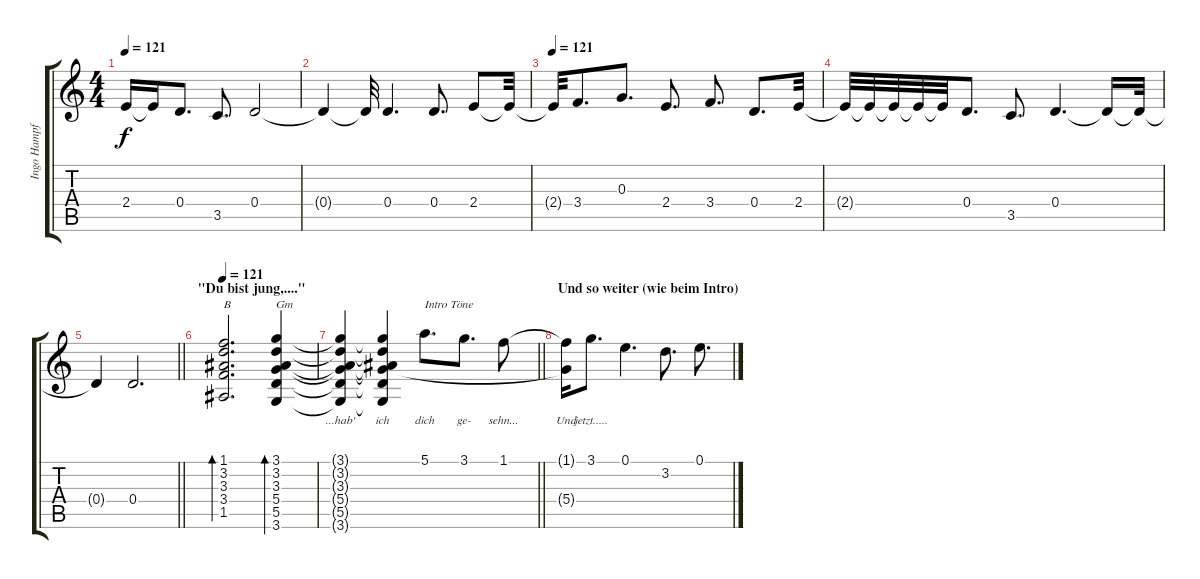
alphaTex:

\track ("Ingo Hampf" "Ingo Hampf") {instrument acousticguitarnylon}
\staff {score tabs}
\tuning (E4 B3 G3 D3 A2 E2) {hide}
\ts (4 4)
\tempo 121
\clef g2
\ks c
2.4{t}.16{dy f} 2.4{t}.16 0.4.8{d} 3.5.8{d} 0.4.2 |
0.4{t}.4 0.4{t}.32 0.4.4{d} 0.4.8{d} 2.4.8 2.4{t}.32 |
\tempo 121
2.4{t}.32 3.4.8{d} 0.3.8{d} 2.4.8{d} 3.4.8{d} 0.4.8{d} 2.4.32 |
2.4{t}.32 2.4{t}.32 2.4{t}.32 2.4{t}.32 2.4{t}.32 0.4.8{d} 3.5.8{d} 0.4.4{d} 0.4{t}.16 0.4{t}.32 |
\barLineRight lightlight
0.4{t}.4 0.4.2{d} |
\section ("" "\"Du bist jung,....\"")
\tempo 121
(1.1 3.2 3.3 3.4 1.5).2{d bd 480 txt "B"} (3.1 3.2 3.3 5.4 5.5 3.6).4{bd 480 txt "Gm"} |
\barLineRight lightlight
(3.1{t} 3.2{t} 3.3{t} 5.4{t} 5.5{t} 3.6{t}).4{lyrics (0 "...hab'") lyrics (1 "") lyrics (2 "") lyrics (3 "") lyrics (4 "")} (3.1{t} 3.2{t} 3.3{t} 5.4{t} 5.5{t} 3.6{t}).4{lyrics (0 "ich") lyrics (1 "") lyrics (2 "") lyrics (3 "") lyrics (4 "")} 5.1.8{d txt "Intro Töne" lyrics (0 "dich") lyrics (1 "") lyrics (2 "") lyrics (3 "") lyrics (4 "")} 3.1.8{d lyrics (0 "ge-") lyrics (1 "") lyrics (2 "") lyrics (3 "") lyrics (4 "")} 1.1.8{lyrics (0 "sehn...") lyrics (1 "") lyrics (2 "") lyrics (3 "") lyrics (4 "")} |
\section ("" "Und so weiter (wie beim Intro)")
(1.1{t} 5.4{t}).16{lyrics (0 "Und") lyrics (1 "") lyrics (2 "") lyrics (3 "") lyrics (4 "")} 3.1.8{d lyrics (0 "jetzt.....") lyrics (1 "") lyrics (2 "") lyrics (3 "") lyrics (4 "")} 0.1.4{d} 3.2.8{d} 0.1.8{d}
